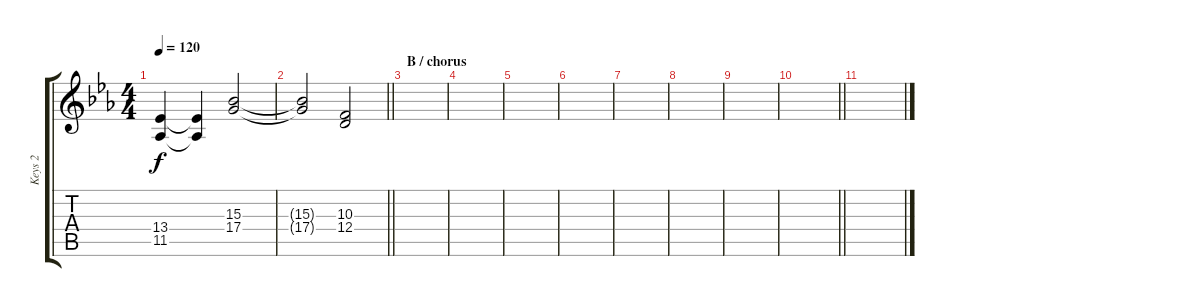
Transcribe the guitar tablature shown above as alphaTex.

\track ("Keys 2" "Keys 2") {instrument vibraphone}
\staff {score tabs}
\tuning (E4 B3 G3 D3 A2 E2) {hide}
\ts (4 4)
\tempo 120
\clef g2
\ks cminor
(13.4 11.5).4{dy f} (13.4{t} 11.5{t}).4 (15.3 17.4).2 |
\barLineRight lightlight
(15.3{t} 17.4{t}).2 (10.3 12.4).2 |
\section ("" "B / chorus")
|
|
|
|
|
|
|
\barLineRight lightlight
|
\section ("" "")
